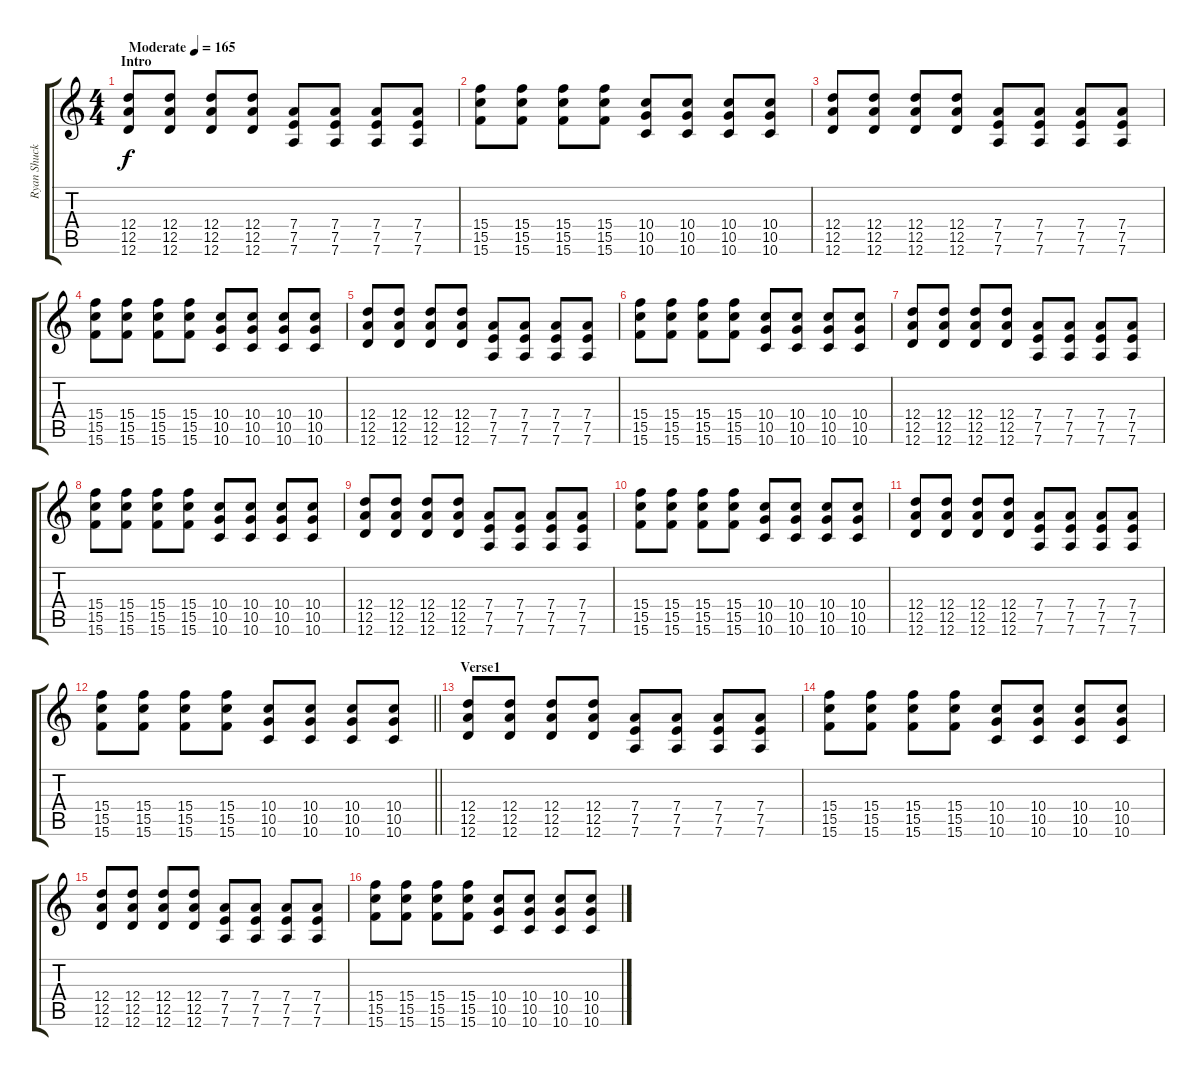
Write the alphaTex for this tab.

\track ("Ryan Shuck-Rhythm Guitar" "Ryan Shuck") {instrument distortionguitar}
\staff {score tabs}
\tuning (E4 B3 G3 D3 A2 D2) {hide}
\ts (4 4)
\section ("" "Intro")
\tempo (165 "Moderate")
\clef g2
\ks c
(12.4 12.5 12.6).8{dy f instrument distortionguitar} (12.4 12.5 12.6).8 (12.4 12.5 12.6).8 (12.4 12.5 12.6).8 (7.4 7.5 7.6).8 (7.4 7.5 7.6).8 (7.4 7.5 7.6).8 (7.4 7.5 7.6).8 |
(15.4 15.5 15.6).8 (15.4 15.5 15.6).8 (15.4 15.5 15.6).8 (15.4 15.5 15.6).8 (10.4 10.5 10.6).8 (10.4 10.5 10.6).8 (10.4 10.5 10.6).8 (10.4 10.5 10.6).8 |
(12.4 12.5 12.6).8 (12.4 12.5 12.6).8 (12.4 12.5 12.6).8 (12.4 12.5 12.6).8 (7.4 7.5 7.6).8 (7.4 7.5 7.6).8 (7.4 7.5 7.6).8 (7.4 7.5 7.6).8 |
(15.4 15.5 15.6).8 (15.4 15.5 15.6).8 (15.4 15.5 15.6).8 (15.4 15.5 15.6).8 (10.4 10.5 10.6).8 (10.4 10.5 10.6).8 (10.4 10.5 10.6).8 (10.4 10.5 10.6).8 |
(12.4 12.5 12.6).8 (12.4 12.5 12.6).8 (12.4 12.5 12.6).8 (12.4 12.5 12.6).8 (7.4 7.5 7.6).8 (7.4 7.5 7.6).8 (7.4 7.5 7.6).8 (7.4 7.5 7.6).8 |
(15.4 15.5 15.6).8 (15.4 15.5 15.6).8 (15.4 15.5 15.6).8 (15.4 15.5 15.6).8 (10.4 10.5 10.6).8 (10.4 10.5 10.6).8 (10.4 10.5 10.6).8 (10.4 10.5 10.6).8 |
(12.4 12.5 12.6).8 (12.4 12.5 12.6).8 (12.4 12.5 12.6).8 (12.4 12.5 12.6).8 (7.4 7.5 7.6).8 (7.4 7.5 7.6).8 (7.4 7.5 7.6).8 (7.4 7.5 7.6).8 |
(15.4 15.5 15.6).8 (15.4 15.5 15.6).8 (15.4 15.5 15.6).8 (15.4 15.5 15.6).8 (10.4 10.5 10.6).8 (10.4 10.5 10.6).8 (10.4 10.5 10.6).8 (10.4 10.5 10.6).8 |
(12.4 12.5 12.6).8 (12.4 12.5 12.6).8 (12.4 12.5 12.6).8 (12.4 12.5 12.6).8 (7.4 7.5 7.6).8 (7.4 7.5 7.6).8 (7.4 7.5 7.6).8 (7.4 7.5 7.6).8 |
(15.4 15.5 15.6).8 (15.4 15.5 15.6).8 (15.4 15.5 15.6).8 (15.4 15.5 15.6).8 (10.4 10.5 10.6).8 (10.4 10.5 10.6).8 (10.4 10.5 10.6).8 (10.4 10.5 10.6).8 |
(12.4 12.5 12.6).8 (12.4 12.5 12.6).8 (12.4 12.5 12.6).8 (12.4 12.5 12.6).8 (7.4 7.5 7.6).8 (7.4 7.5 7.6).8 (7.4 7.5 7.6).8 (7.4 7.5 7.6).8 |
\barLineRight lightlight
(15.4 15.5 15.6).8 (15.4 15.5 15.6).8 (15.4 15.5 15.6).8 (15.4 15.5 15.6).8 (10.4 10.5 10.6).8 (10.4 10.5 10.6).8 (10.4 10.5 10.6).8 (10.4 10.5 10.6).8 |
\section ("" "Verse1")
(12.4 12.5 12.6).8 (12.4 12.5 12.6).8 (12.4 12.5 12.6).8 (12.4 12.5 12.6).8 (7.4 7.5 7.6).8 (7.4 7.5 7.6).8 (7.4 7.5 7.6).8 (7.4 7.5 7.6).8 |
(15.4 15.5 15.6).8 (15.4 15.5 15.6).8 (15.4 15.5 15.6).8 (15.4 15.5 15.6).8 (10.4 10.5 10.6).8 (10.4 10.5 10.6).8 (10.4 10.5 10.6).8 (10.4 10.5 10.6).8 |
(12.4 12.5 12.6).8 (12.4 12.5 12.6).8 (12.4 12.5 12.6).8 (12.4 12.5 12.6).8 (7.4 7.5 7.6).8 (7.4 7.5 7.6).8 (7.4 7.5 7.6).8 (7.4 7.5 7.6).8 |
(15.4 15.5 15.6).8 (15.4 15.5 15.6).8 (15.4 15.5 15.6).8 (15.4 15.5 15.6).8 (10.4 10.5 10.6).8 (10.4 10.5 10.6).8 (10.4 10.5 10.6).8 (10.4 10.5 10.6).8
